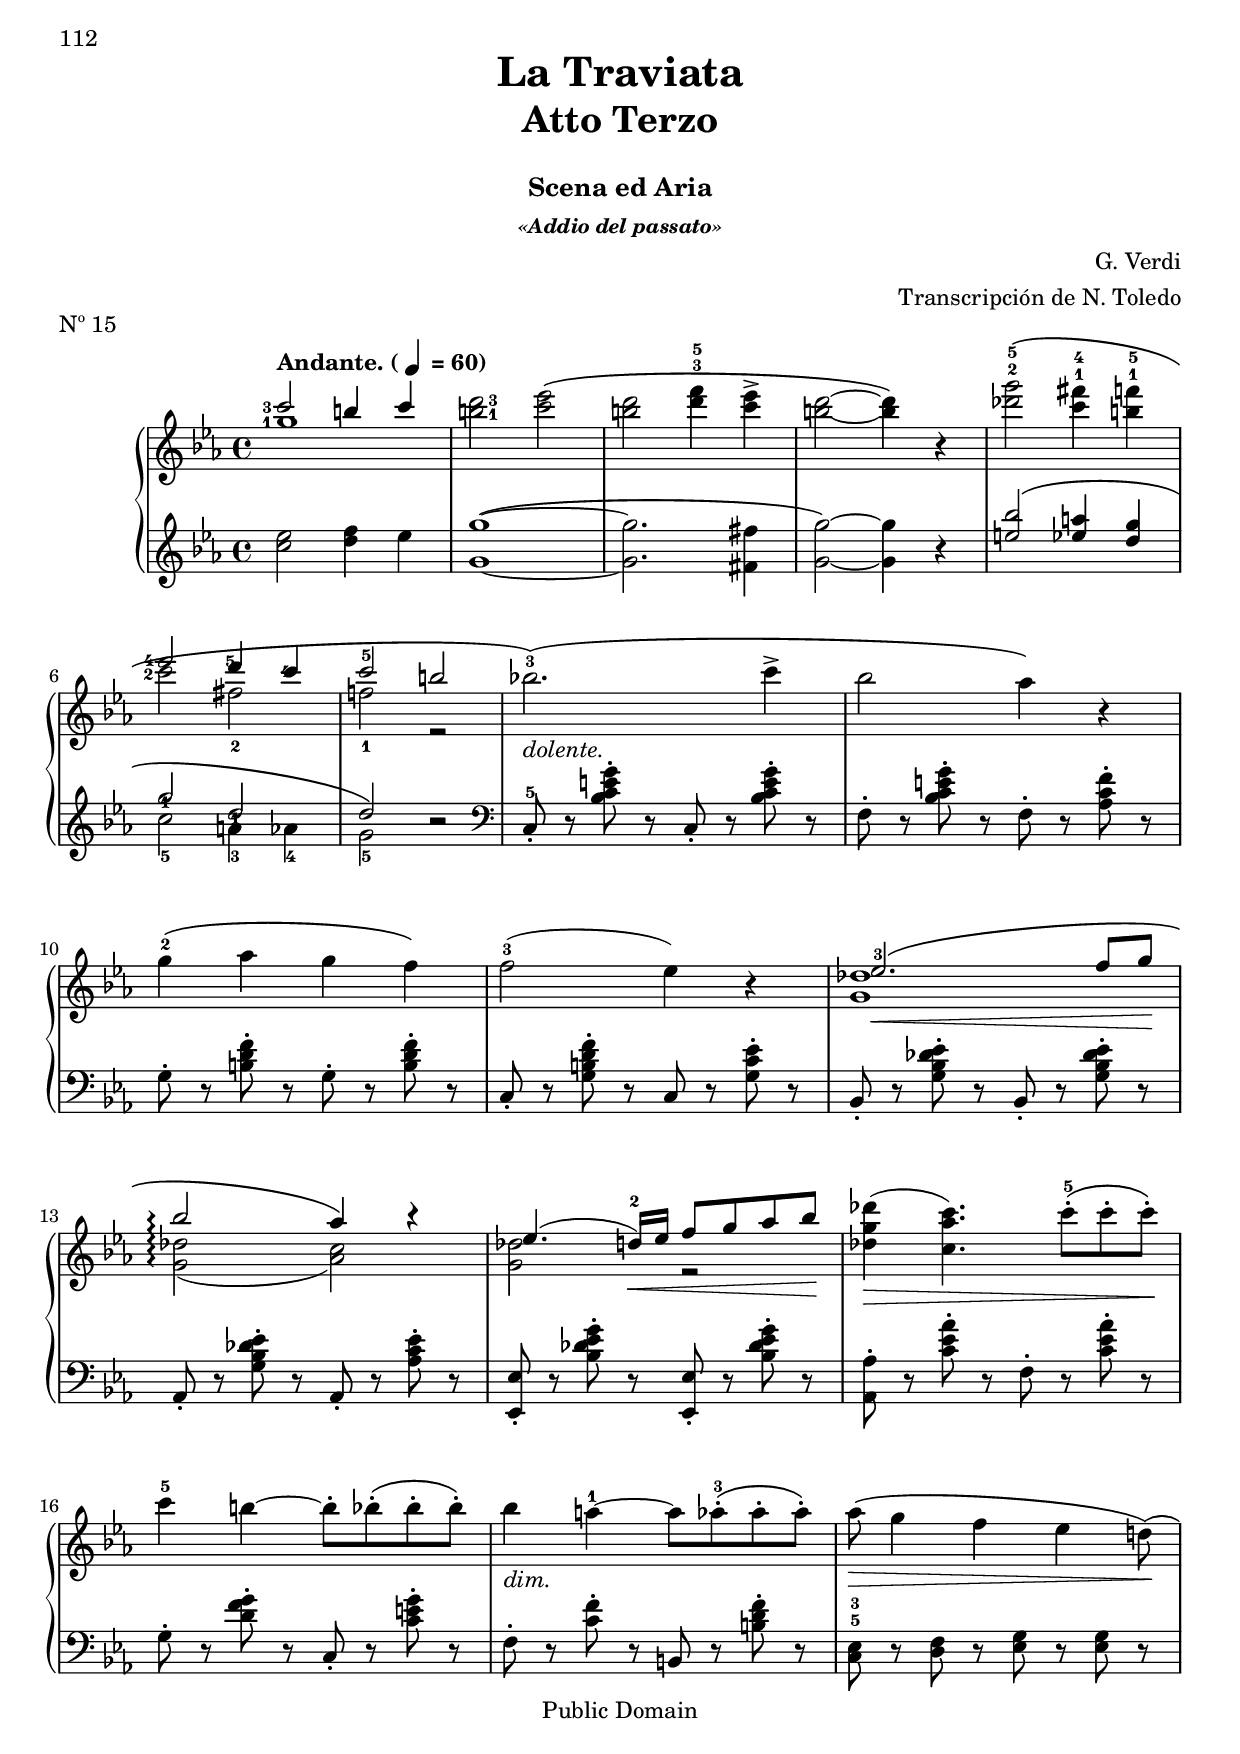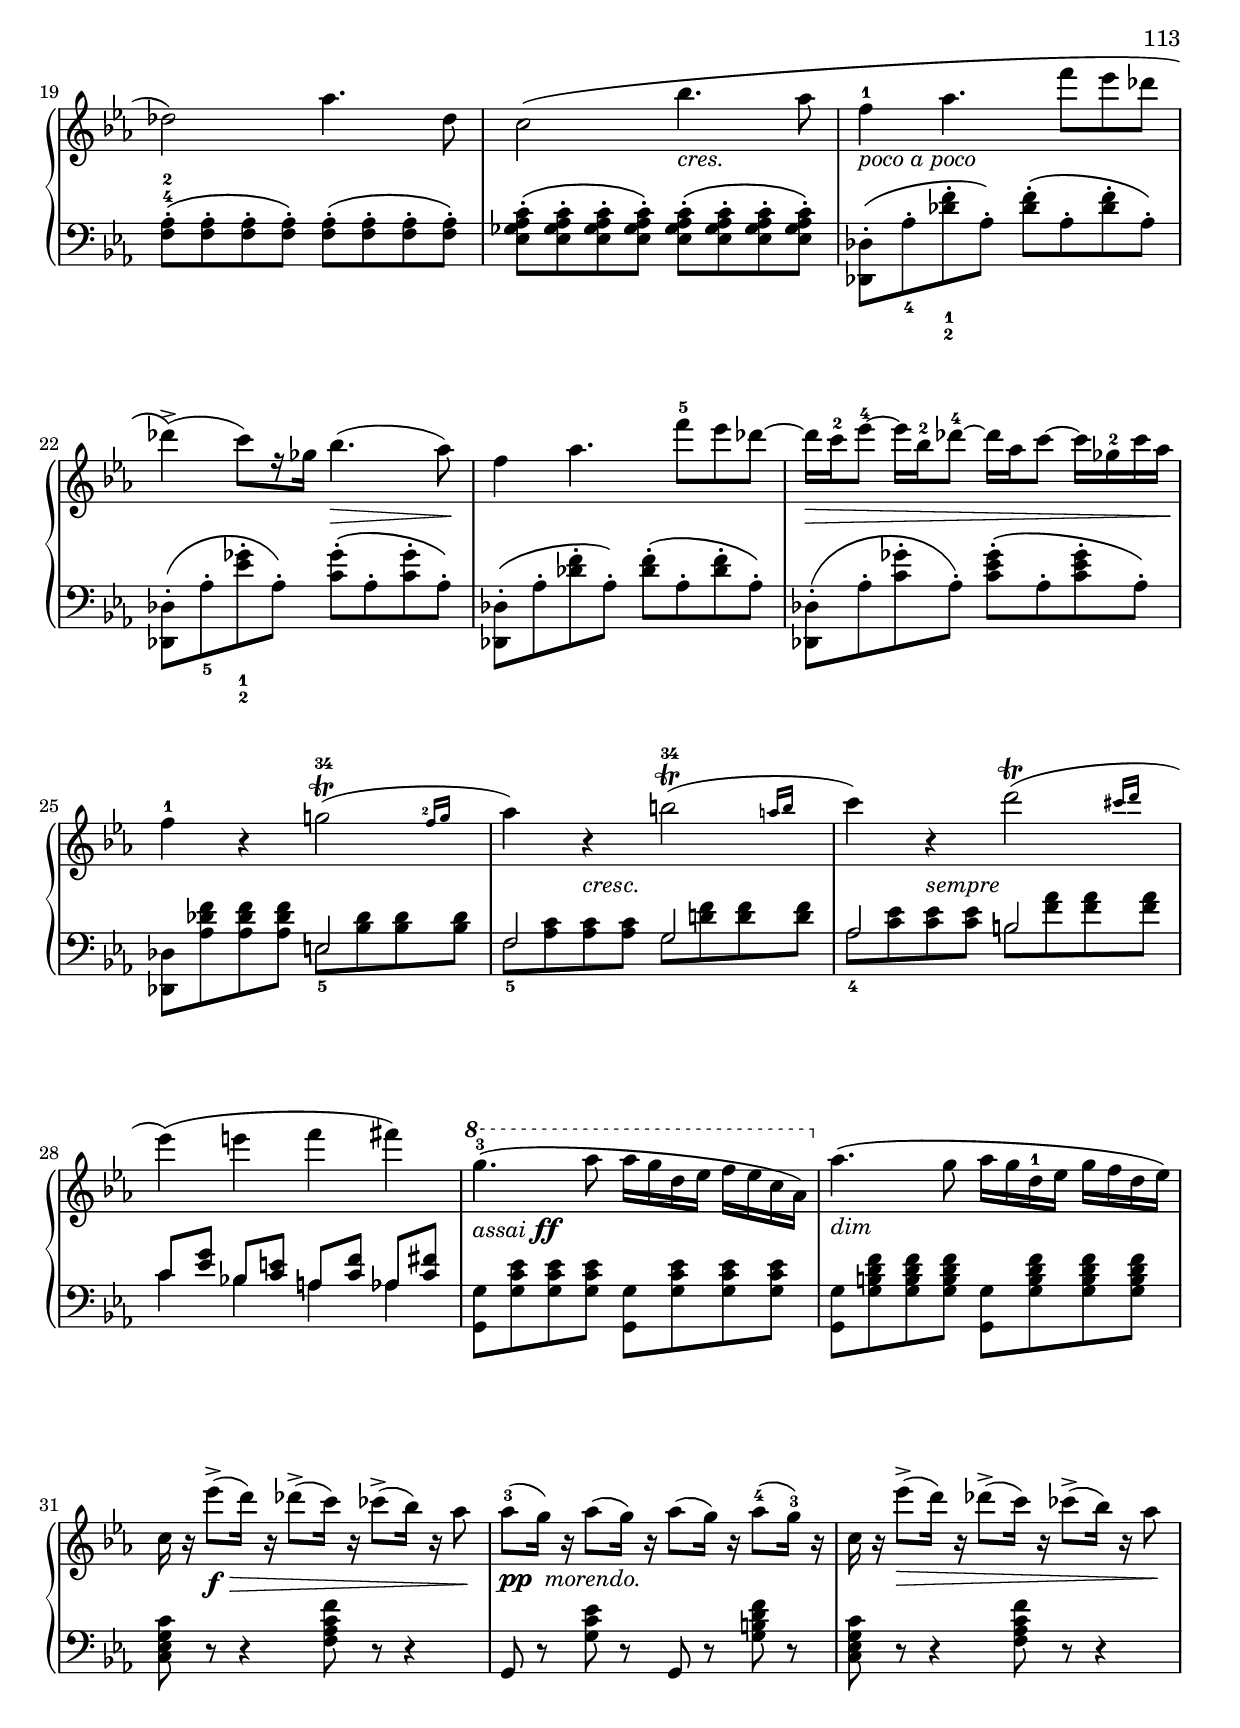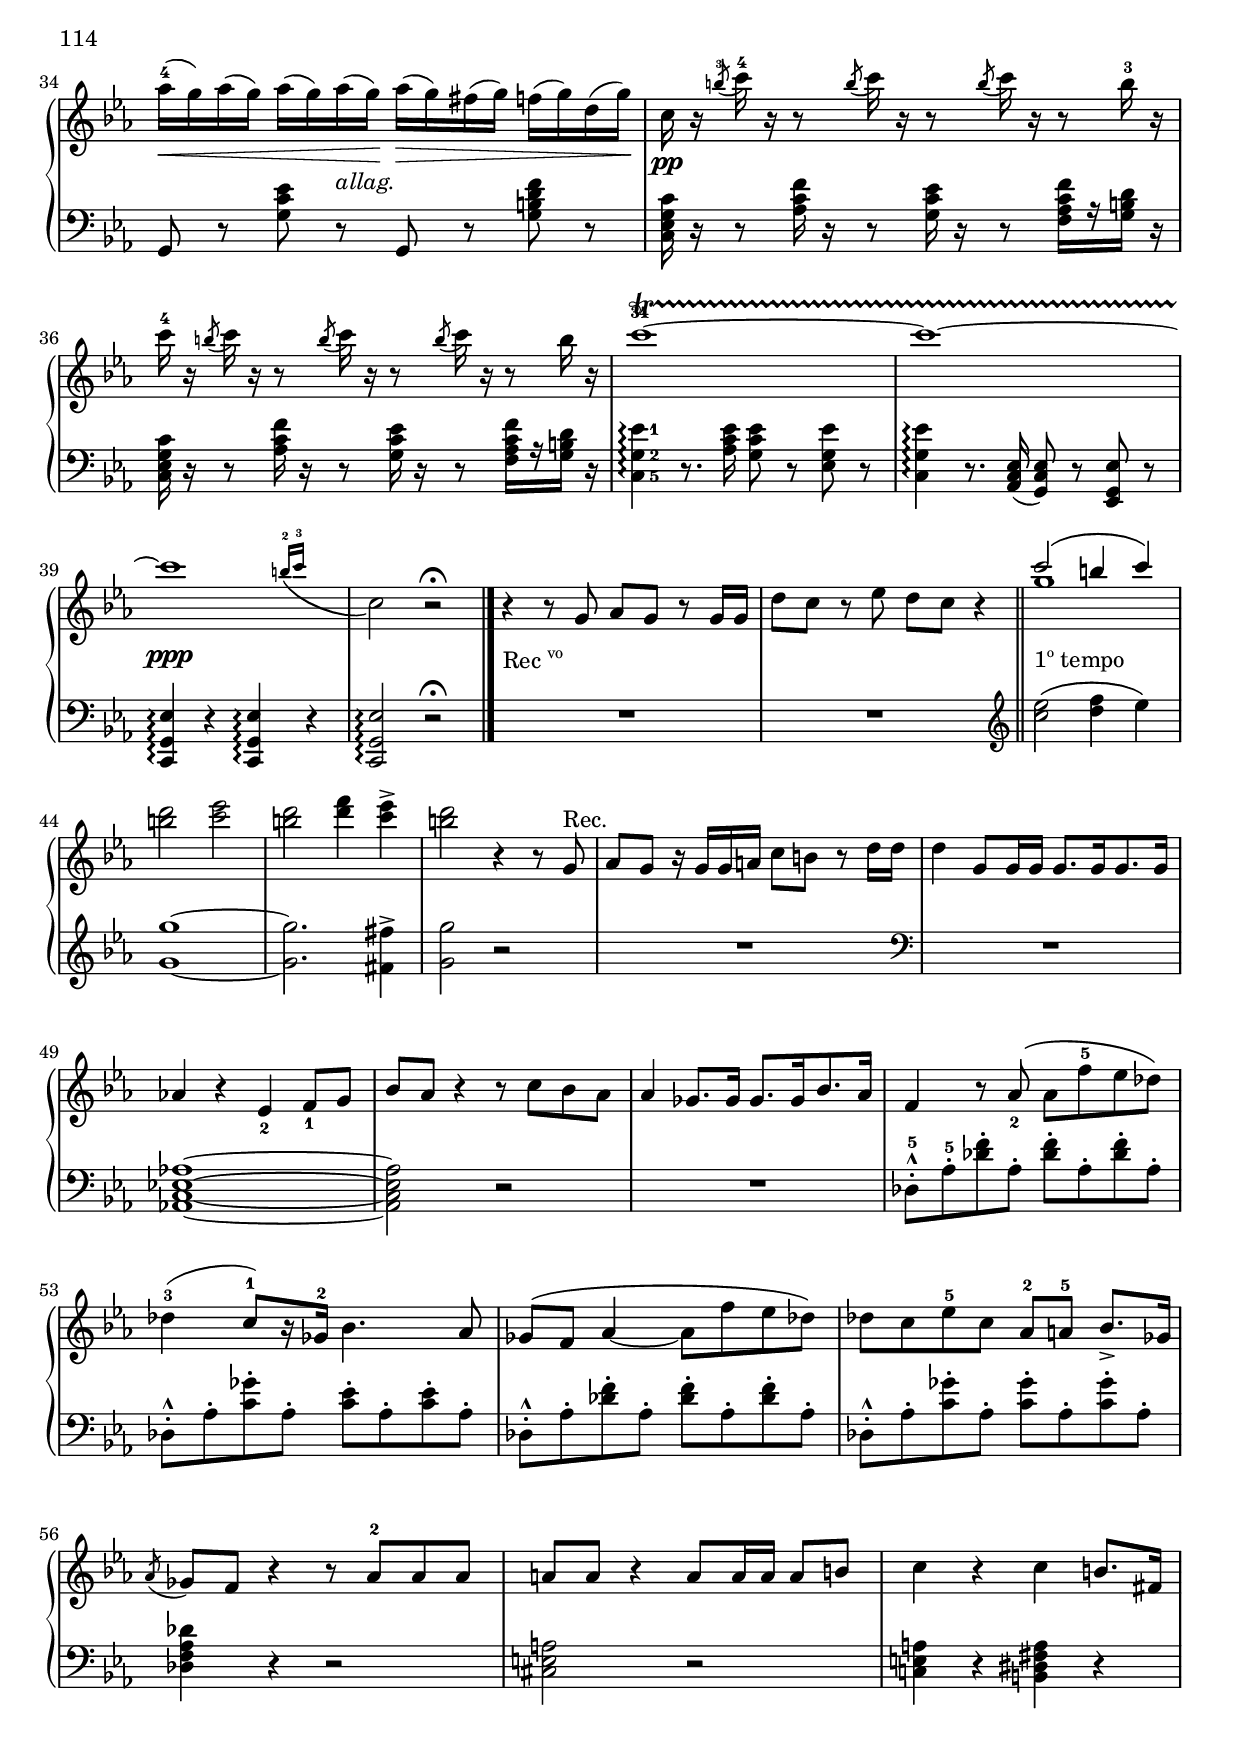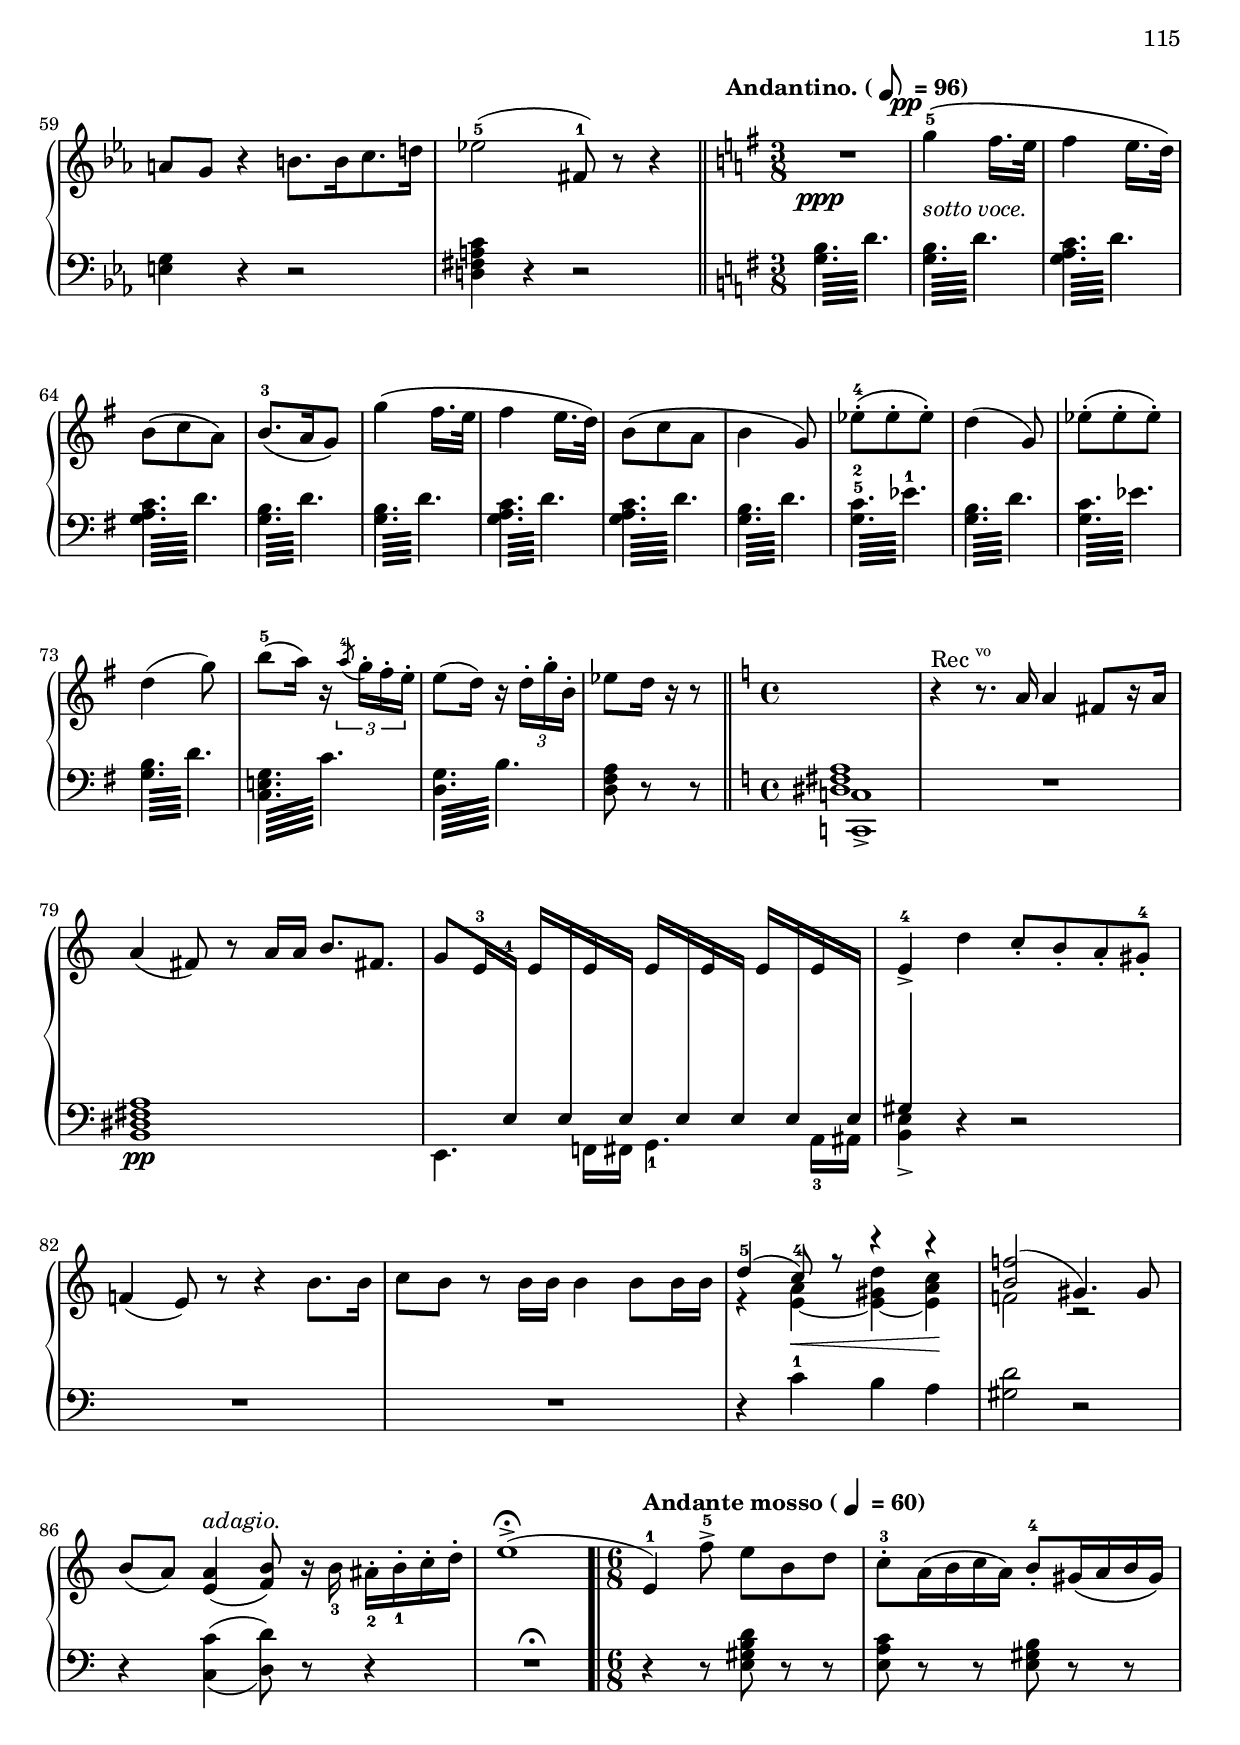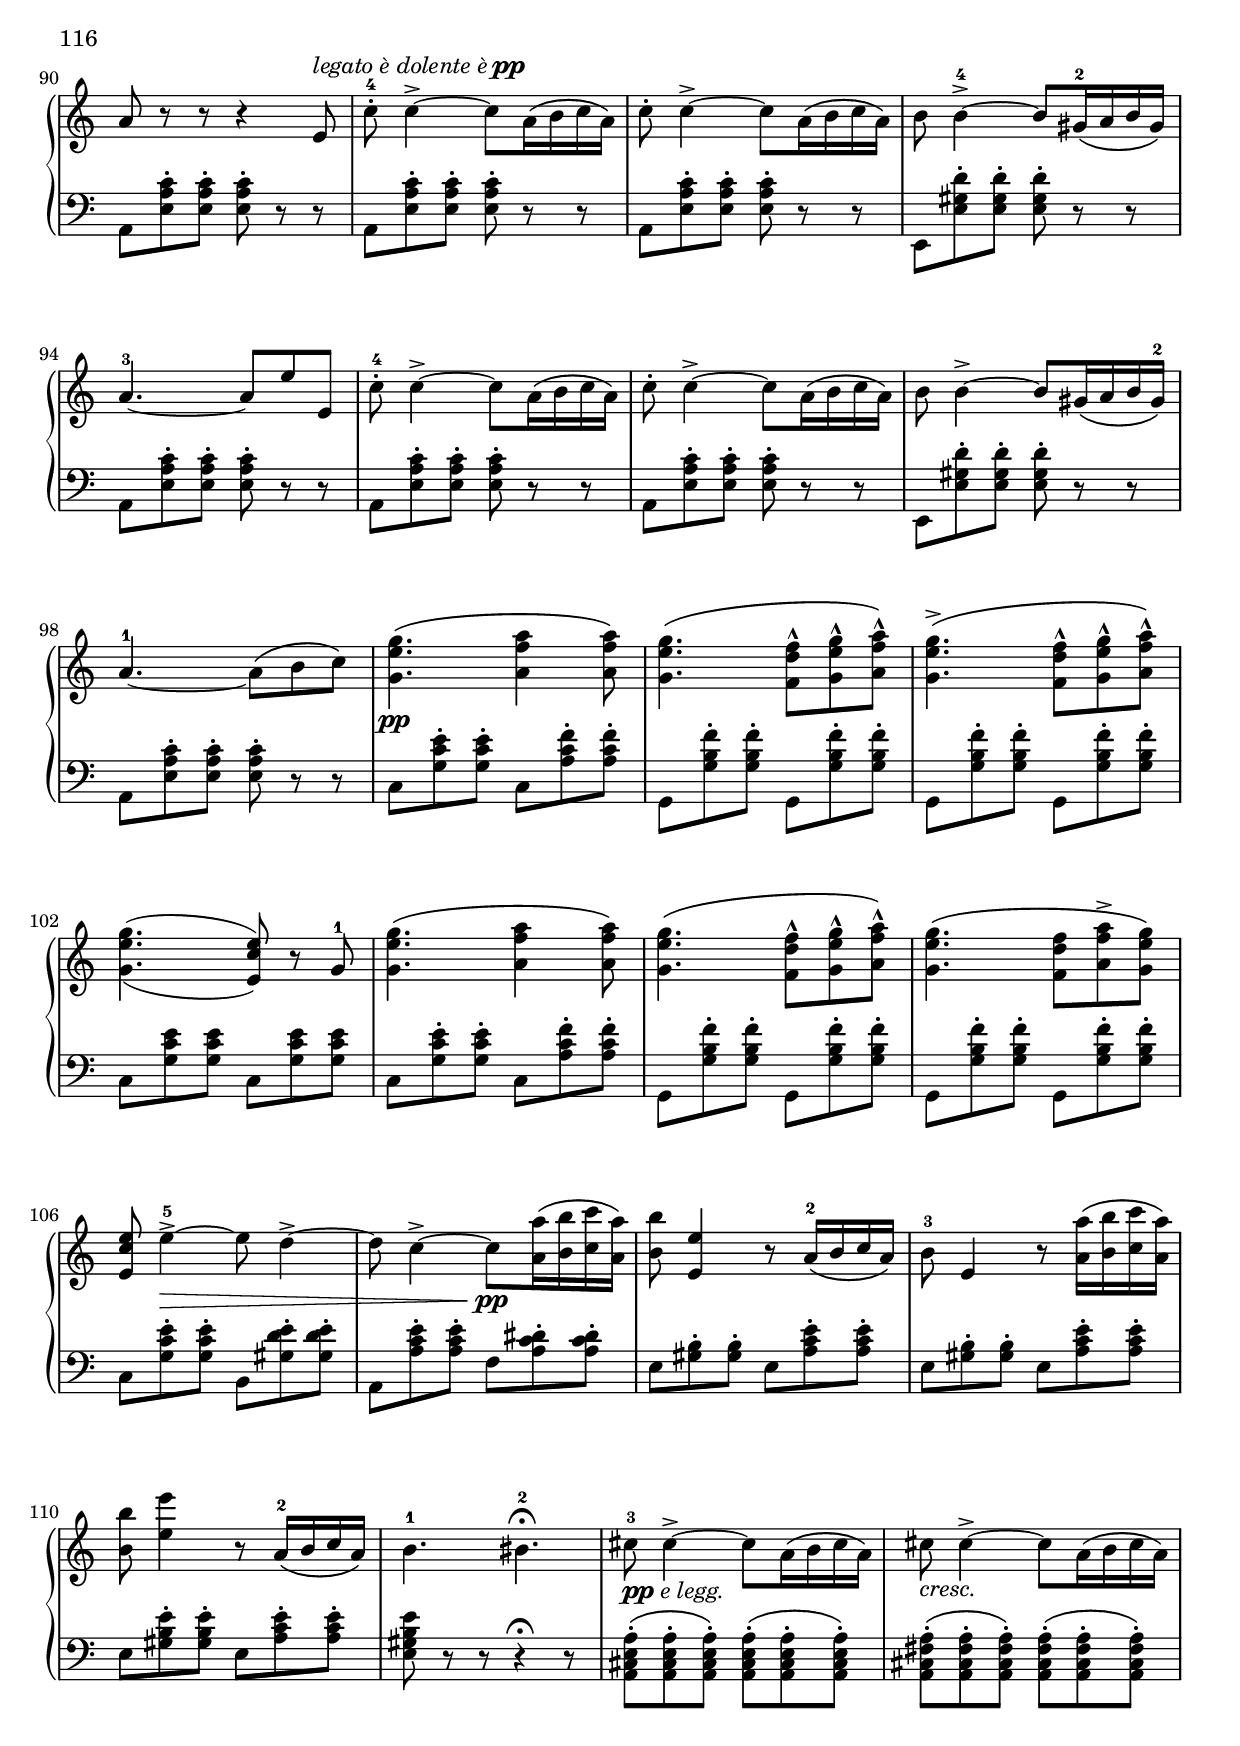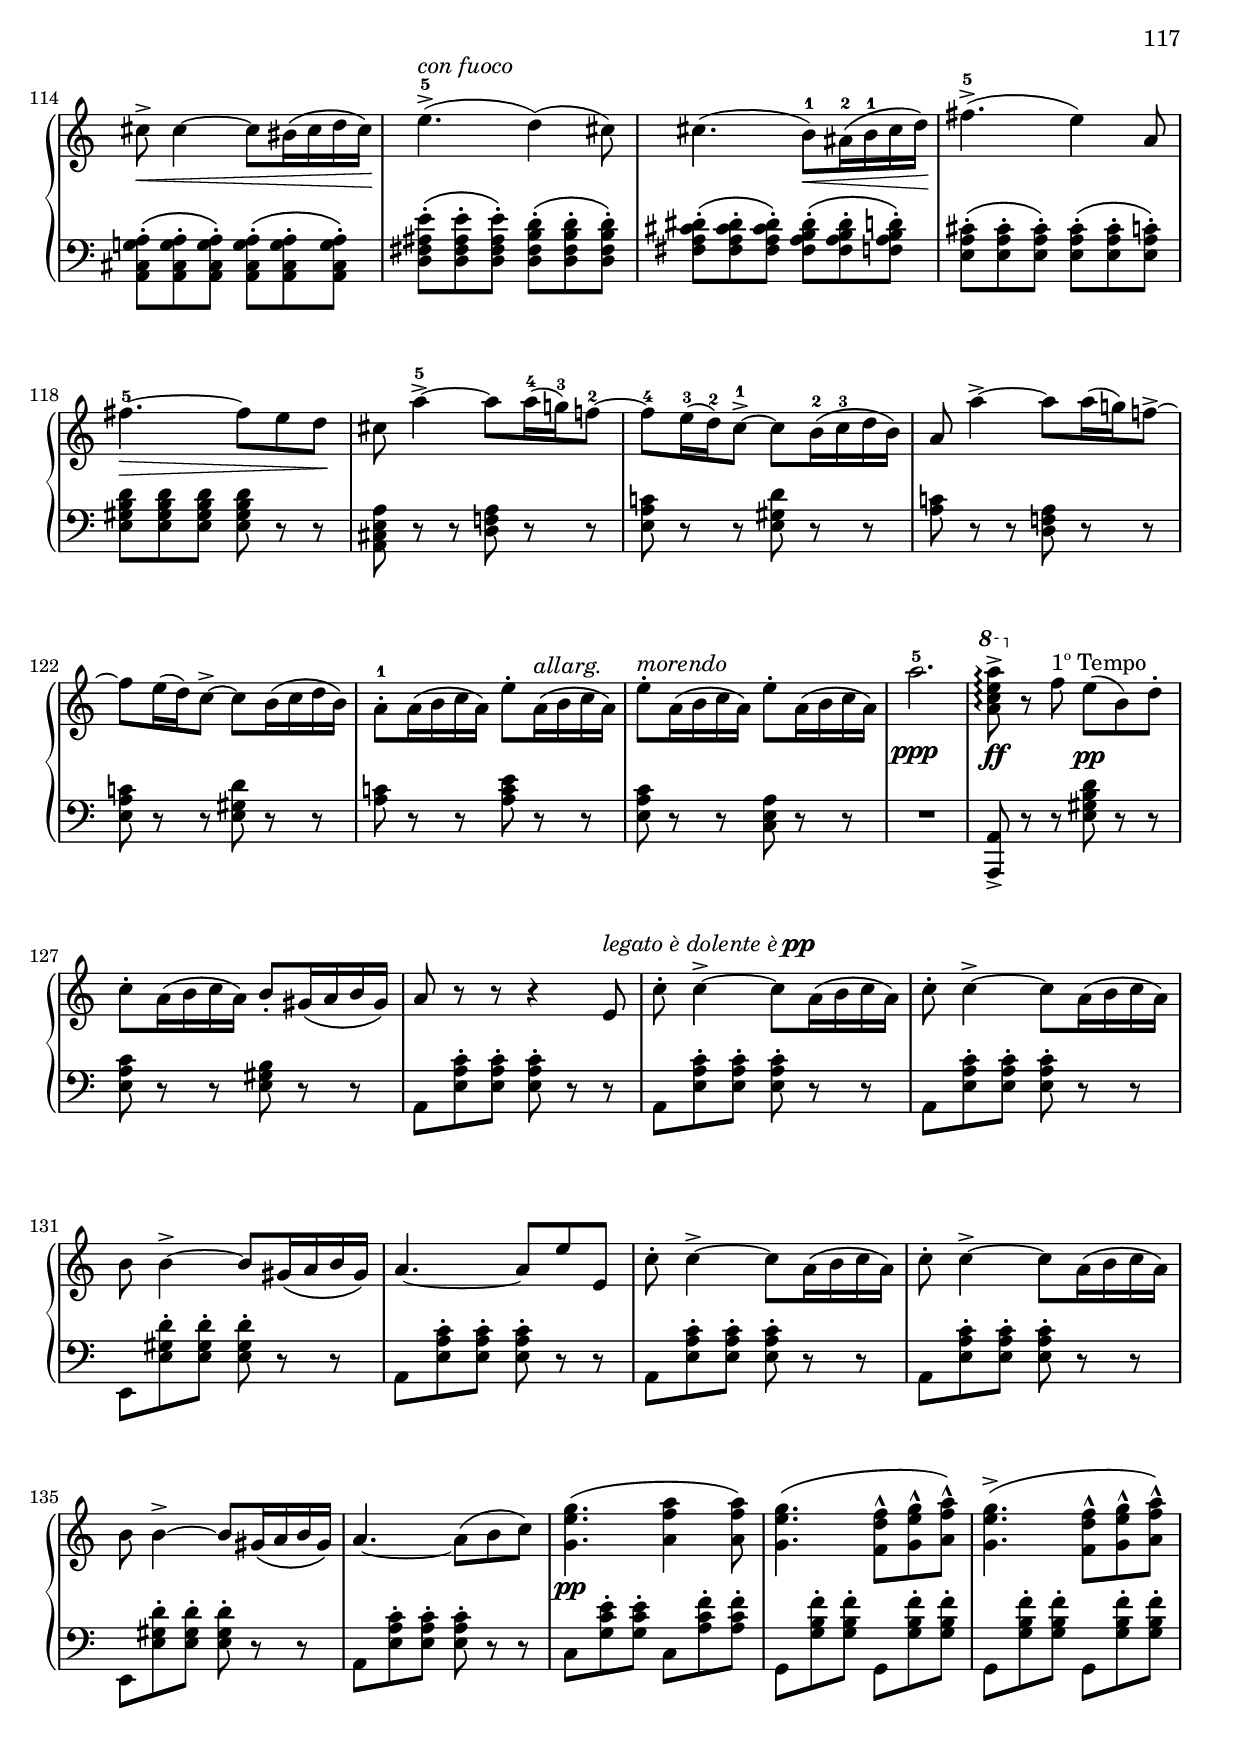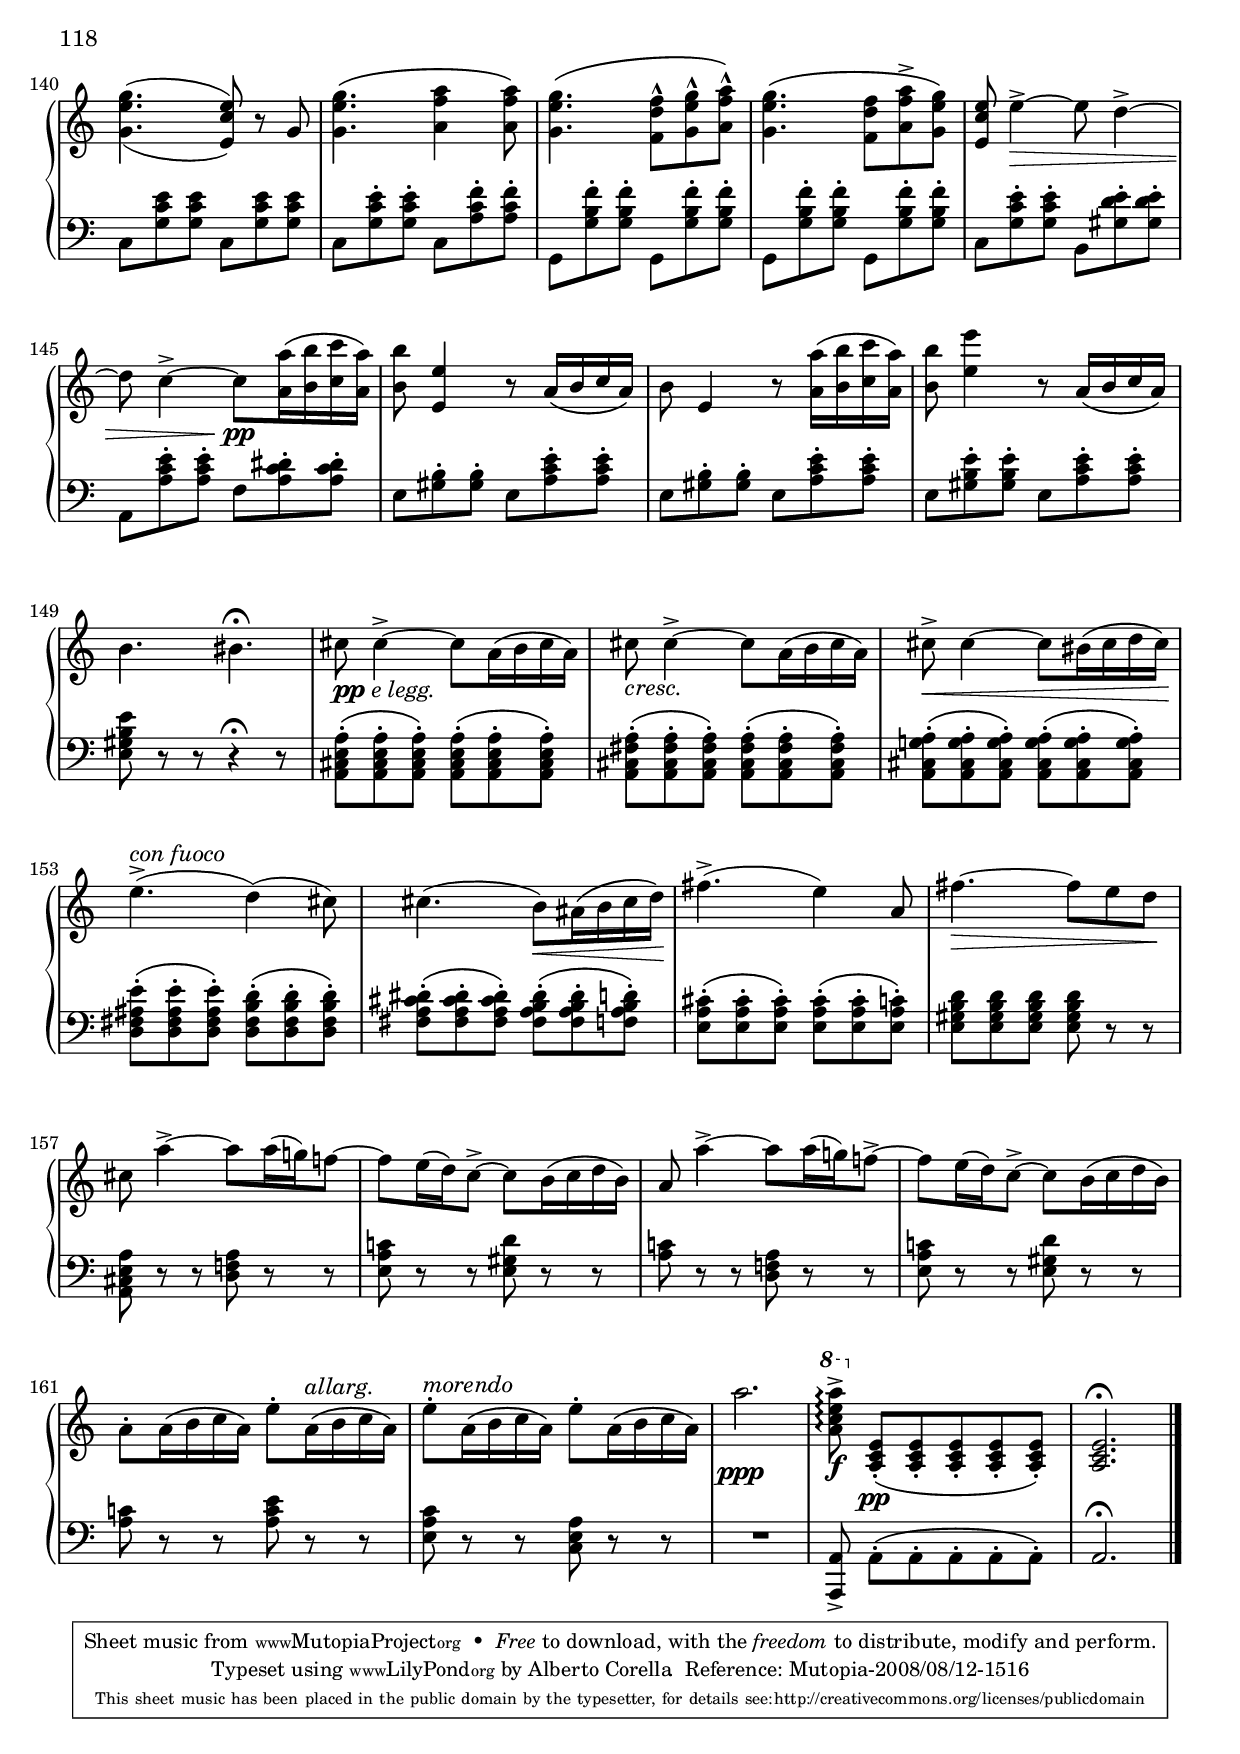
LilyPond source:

\version "2.16.0"
\header {
    title = \markup \center-column { \larger "La Traviata" "Atto Terzo" " " }
    subtitle = "Scena ed Aria"
    subsubtitle = \markup {\italic "«Addio del passato»"}
    composer = "G. Verdi"
    arranger = "Transcripción de N. Toledo"
    piece = "Nº 15"

    %copyright = "Calcografía de la 'Nueva Biblioteca Musical Económica', 1857-1869"
    % Mutopia headers
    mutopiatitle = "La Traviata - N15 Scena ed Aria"
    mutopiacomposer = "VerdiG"
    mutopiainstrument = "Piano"
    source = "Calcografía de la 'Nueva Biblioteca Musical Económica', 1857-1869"
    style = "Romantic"
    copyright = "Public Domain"
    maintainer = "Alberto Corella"
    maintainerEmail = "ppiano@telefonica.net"
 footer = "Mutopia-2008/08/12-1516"
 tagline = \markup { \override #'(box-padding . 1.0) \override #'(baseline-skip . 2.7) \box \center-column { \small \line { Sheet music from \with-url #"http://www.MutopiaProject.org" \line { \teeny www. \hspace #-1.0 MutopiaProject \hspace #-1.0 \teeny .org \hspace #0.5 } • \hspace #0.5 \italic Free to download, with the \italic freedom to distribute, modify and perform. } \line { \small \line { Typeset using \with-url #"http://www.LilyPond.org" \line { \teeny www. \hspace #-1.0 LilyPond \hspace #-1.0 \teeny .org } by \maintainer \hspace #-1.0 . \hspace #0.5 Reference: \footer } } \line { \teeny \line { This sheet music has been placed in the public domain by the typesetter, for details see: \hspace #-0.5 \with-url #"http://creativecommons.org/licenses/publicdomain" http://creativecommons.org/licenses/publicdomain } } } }
}

stemExtend = \once \override Stem #'length = #22
noFlag = \once \override Flag #'style = #'no-flag


upper = \relative c'' {
    \clef treble
    \key ees \major
    \time 4/4
    << {\set fingeringOrientations = #'(left) <c'-3>2^\markup{\line {\bold "Andante. ("\note #"4" #1 \bold " = 60)"}} b4 c} \\ {\set fingeringOrientations = #'(left) <g-1>1} >> |
    \set fingeringOrientations = #'(right) <b-1 d-3>2 \set fingeringOrientations = #'(up) <c ees>\( |
    <b d> <d-3 f-5>4 <c ees>-> |
    <b d>2 ~ <b d>4\) r |
    \override Fingering #'avoid-slur = #'inside <des-2 g-5>2\( <c-1 fis-4>4 <b-1 f'-5> | % 1.1 - 5
    << {\set fingeringOrientations = #'(left) <ees-4>2  \once\override Fingering #'extra-offset = #'(-0.5 . -1) d4-5 \once\override Fingering #'extra-offset = #'(-0.5 . -1.5) c-4} \\ {\set fingeringOrientations = #'(left) <c-2>2 fis,-2} >> |
    << {c'2-5 b} \\ {f!-1 r} >> |
    bes!2.-3\)\(_\markup{\italic "dolente."} \once\override Script #'avoid-slur = #'inside c4-> |
    bes2 aes4\) r |
    g-2\( aes g f\) | % 1.2 - 10 
    f2-3( ees4) r |
    << {ees2.-3\(\< f8 g\!} \\ {<des g,>1} >> |
    << {\set PianoStaff.connectArpeggios = ##t bes'2\arpeggio aes4\) r} \\ {<des, g,>2\arpeggio( <c aes>)} >> |
    << {ees4.( d16-2)\< ees f8 g aes bes\!} \\ {<des, g,>2 r} >> |
    <des g des'>4\>( <c aes' c>4.) \revert Fingering #'avoid-slur c'8-.-5\( c-. c-.\)\! | % 1.3 - 15
    c4-5 b ~b8-. bes-.\( bes-. bes-.\) |
    bes4_\markup{\italic "dim."} a-1 ~ a8 aes-.-3\( aes-. aes-.\) |
    aes8\(\> g4 f ees d!8\)\!( |
    des2) aes'4. des,8 |
    c2\( bes'4._\markup{\italic "cres."} aes8 | % 1.4 - 20
    f4-1_\markup{\italic "poco a poco"} aes4. f'8 ees des |
    des4->\)( c8[) r16 ges] bes4.(\> aes8)\! |
    f4 aes4. f'8-5 ees des ~ |
    des16\> c-2 ees8-4 ~ees16 bes-2 des8-4 ~ des16 aes c8 ~ c16 ges-2 c aes\! | % 1.5 - 24
    f4-1 r \once \override Script #'script-priority = #-100 \afterGrace g!2\trill^\markup{\finger "34"}( {\once\override Fingering #'extra-offset = #'(-0.5 . -3) f16[-2 g]} |
    aes4) \once\override TextScript #'padding = #1.5 r_\markup{\italic "cresc."} \once \override Script #'script-priority = #-100 \afterGrace b2\trill^\markup{\finger "34"}( {a16[ b]} |
    c4) \once\override TextScript #'padding = #1.5 r_\markup{\italic "sempre"} \afterGrace d2\trill( {cis16[ d]} |
    ees4)\( e f fis\) | % 2.1 - 28
    \once\override Staff.OttavaBracket #'padding = #2 \ottava #1 g4.-3\(_\markup{\italic "assai" \dynamic ff} aes8\noBeam aes16 g d ees f ees c aes\) \ottava #0 |
    \override Fingering #'avoid-slur = #'inside aes4.\(_\markup{\italic "dim"} g8\noBeam aes16 g d-1 ees g f d ees\) |
    c16 r ees'8(\f\>->[ d16)] r des8->([ c16)] r ces8->([ bes16)] r aes8\! | % 2.2 - 31
    aes8-3([_\markup{\dynamic "pp" \italic " morendo."} g16]) r aes8[( g16]) r aes8[( g16]) r aes8[(-4 g16])-3 r |
    c,16 r ees'8(\>->[ d16)] r des8->([ c16)] r ces8->([ bes16)] r aes8\! |
    aes16-4(\< g) aes( g) aes( g) aes( g)\! aes(\> g) fis( g) f( g) d( g)\! | % 2.3 - 34
    c,16\pp r \acciaccatura b'8-3 c16-4 r r8 \acciaccatura b8 c16 r r8 \acciaccatura b8 c16 r r8 b16-3 r |
    c16-4 r \acciaccatura b8 c16 r r8 \acciaccatura b8 c16 r r8 \acciaccatura b8 c16 r r8 b16 r |
    \once\override TextScript #'extra-offset = #'(0 . -3) \once\override TrillSpanner #'padding = #1 c1\startTrillSpan ^\markup{\finger "34"} ~ | % 2.4 - 37
    c1 ~ |
    \phrasingSlurDown \once\override DynamicLineSpanner #'padding = #2 \afterGrace c1\stopTrillSpan\ppp {b16[-2\( c]-3} |
    c,2\) \phrasingSlurNeutral r\fermata |
    \bar "|."
    \once\override TextScript #'padding = #2 r4_\markup {"Rec" \super "vo"} r8 g aes g r g16 g |
    d'8 c r ees\noBeam d c r4 | % 2.5 - 42
    \bar "||"
    << {c'2\( b4 c\)} \\ {\once\override TextScript #'padding = #2 g1_\markup{"1º tempo"}} >> |
    <b d>2 <c ees> |
    <b d> <d f>4 <c ees>-> |
    <b d>2 r4 r8 g,^\markup{Rec.} |
    aes8 g r16 g g a c8 b r d16 d | % 2.6 - 47
    d4 g,8 g16 g g8.[ g16 g8. g16] |
    aes!4 r ees_2 f8_1 g |
    bes aes r4 r8 c bes aes |
    aes4 ges8. ges16 ges8.[ ges16 bes8. aes16] | % 3.1 - 51
    f4 r8 aes_2\( aes f'-5 ees des\) |
    des4-3( c8-1)[ r16 ges-2] bes4. aes8 |
    ges\( f aes4 ~aes8 f' ees des\) |
    des c ees-5 c aes-2 a-5 bes8.-> ges16 | % 3.2 - 55
    \acciaccatura aes8 ges8 f r4 r8 aes-2 aes aes |
    a a r4 a8 a16 a a8 b |
    c4 r c b8. fis16 |
    a8 g r4 b8.[ b16 c8. d!16] | % 3.3 - 59
    ees!2-5( fis,8-1) r r4 |
    \bar "||"
    \time 3/8
    \key g \major
    \once\override MultiMeasureRestText #'padding = #3.5
    R4.^\markup{\line {\bold "Andantino. ("\note #"8" #1 \bold " = 96)"}} |
    \noBreak
    \once\override TextScript #'extra-offset = #'(-3 . -4)
    g'4^\markup{\dynamic "pp"}-5\( fis16. e32 |
    fis4 e16. d32\) |
    b8\( c a\) |
    b8.-3\( a16 g8\) | % 3.4 - 65
    g'4\( fis16. e32 |
    fis4 e16. d32\) |
    b8\( c a |
    b4 g8\) |
    \override Fingering #'avoid-slur = #'outside
    ees'8-.-4\( ees-. ees-.\) |
    d4( g,8) |
    ees'-.\( ees-. ees-.\) | % 3.5 - 72
    d4( g8) |
    b8-5( a16) r \times 2/3 {\acciaccatura a8-4 g16-. fis-. e-.} |
    e8( d16) r \times 2/3 {d16-. g-. b,-.} |
    ees8 d16 r r8 |
    \bar "||"
    \key c \major
    \time 4/4
    s1 |
    r4^\markup{Rec\super"vo"} r8. a16 a4 fis8[ r16 a] | % 3.6 - 78
    a4( fis8) r a16 a b8.[ fis!] |
    \stemUp g8 e16-3 \change Staff = lower e,-1 \change Staff = upper e' \change Staff = lower e, \change Staff = upper e'\change Staff = lower e, \change Staff = upper e' \change Staff = lower e, \change Staff = upper e' \change Staff = lower e, \change Staff = upper e' \change Staff = lower e, \change Staff = upper e' \change Staff = lower e, \change Staff = upper |
    e'4->-4 \stemNeutral d' c8-. b-. a-. gis-.-4 |
    f!4( e8) r r4 b'8. b16 |
    c8 b r b16 b b4 b8 b16 b |
    << {d4-5( c8-4) r r4 r} \\ {r <a e>4\< ~ <e gis d'> ~ <e a c>\!} >> | % 4.1 - 84
    << {<b' f'!>2( gis4.) gis8} \\ {f!2 r} >> |
    b8( a) <a e>4(^\markup{\italic "adagio."} <b f>8) r16 b_3 ais-._2[ b-._1 c-. d-.] |
    e1->\fermata( |
    \bar ".|"
    \time 6/8
    \once\override TextScript #'padding = #'1.5
    e,4-1)^\markup{\line {\bold "Andante mosso ("\note #"4" #1 \bold " = 60)"}} f'8->-5 e b d |
    \noBreak
    c8-.-3 a16\( b c a\) b8-.-4 gis16\( a b gis\) | % 4.2 - 89
    a8 r r r4 \once\override TextScript #'padding = #'1.5 e8^\markup{\italic "legato è dolente è" \dynamic "pp"} |
    \noBreak
    c'8-.-4 c4-> ~ c8 a16\( b c a\) |
    c8-. c4-> ~ c8 a16\( b c a\) |
    b8 b4->-4 ~ b8 gis16-2\( a b gis\) |
    a4.-3 ~ a8 e' e, | % 4.3 - 94
    c'8-.-4 c4-> ~ c8 a16\( b c a\) |
    c8-. c4-> ~ c8 a16\( b c a\) |
    b8 b4-> ~ b8 gis16\( a b gis-2\) |
    a4.-1 ~ a8\( b c\) |
    <g' e g,>4.\(\pp <a f a,>4 <a f a,>8\) | % 4.4 - 99
    <g e g,>4.\( <f d f,>8-^ <g e g,>-^ <a f a,>-^\) |
    <g e g,>4.->\( <f d f,>8-^ <g e g,>-^ <a f a,>-^\) |
    \set doubleSlurs = ##t
    <g e g,>4.( <e c e,>8) r g,-1 |
    \unset doubleSlurs
    <g' e g,>4.\( <a f a,>4 <a f a,>8\) |
    <g e g,>4.\( <f d f,>8-^ <g e g,>-^ <a f a,>-^\) |
    <g e g,>4.\( <f d f,>8 <a f a,>-> <g e g,>\) | % 4.5 - 105
    <e c e,>8 e4->-5\> ~ e8 d4-> ~ |
    d8 c4-> ~ c8\!\pp <a a'>16\( <b b'> <c c'> <a a'>\) |
    <b b'>8 <e e,>4 r8 a,16-2\( b c a\) |
    b8-3 e,4 r8 <a a'>16\( <b b'> <c c'> <a a'>\) |
    <b b'>8 <e e'>4 r8 a,16-2\( b c a\) |
    b4.-1 \once \override Script #'script-priority = #-100 bis-2\fermata | % 4.6 - 111
    cis8-3_\markup{\dynamic "pp" \italic "e legg."} cis4-> ~ cis8 a16\( b cis a\) |
    cis8_\markup{\italic "cresc."} cis4-> ~ cis8 a16\( b cis a\) |
    cis8->\< cis4 ~ cis8 bis16\( cis d cis\)\! |
    e4.->-5^\markup{\italic "con fuoco"}( d4)( cis8) |
    cis4.( b8)-1\< ais16-2\( b-1 cis d\)\! | % 5.1 - 116
    fis4.->-5( e4) a,8 |
    fis'4.-5\> ~ fis8 e d\! |
    cis8 a'4->-5 ~ a8 a16-4( g!-3) f!8-2 ~ |
    f8-4 e16-3( d-2) c8->-1 ~ c8 b16-2\( c-3 d b\) |
    a8 a'4-> ~ a8 a16( g!) f!8-> ~ | % 5.2 - 121
    f8 e16( d) c8-> ~ c b16\( c d b\) |
    \stemDown a8-.-1 a16\( b c a\) \stemNeutral e'8-. a,16\(^\markup{\italic "allarg."} b c a\) |
    e'8-.^\markup{\italic "morendo"} a,16\( b c a\) e'8-. a,16\( b c a\) |
    \once\override DynamicLineSpanner #'padding = #2 a'2.-5\ppp | % 5.3 - 125
    \once\override Staff.OttavaBracket #'padding = #2 \ottava #1 <a c e a>8->\arpeggio\ff \ottava #0 r f^\markup{"1º Tempo"} \once\override DynamicLineSpanner #'padding = #1.5 e(\pp b) d-. |
    c8-. a16\( b c a\) b8-. gis16\( a b gis\) | 
    a8 r r r4 \once\override TextScript #'padding = #'1.5 e8^\markup{\italic "legato è dolente è" \dynamic "pp"} |
    \noBreak
    c'8-. c4-> ~ c8 a16\( b c a\) | % 5.4 - 129
    c8-. c4-> ~ c8 a16\( b c a\) |
    b8 b4-> ~ b8 gis16\( a b gis\) |
    a4. ~ a8 e' e, |
    c'8-. c4-> ~ c8 a16\( b c a\) | % 5.5 - 133
    c8-. c4-> ~ c8 a16\( b c a\) |
    b8 b4-> ~ b8 gis16\( a b gis\) |
    a4. ~ a8\( b c\) |
    <g' e g,>4.\(\pp <a f a,>4 <a f a,>8\) | 
    <g e g,>4.\( <f d f,>8-^ <g e g,>-^ <a f a,>-^\) | % 5.6 - 138
    <g e g,>4.->\( <f d f,>8-^ <g e g,>-^ <a f a,>-^\) |
    \set doubleSlurs = ##t
    <g e g,>4.( <e c e,>8) r g, |
    \unset doubleSlurs
    <g' e g,>4.\( <a f a,>4 <a f a,>8\) |
    <g e g,>4.\( <f d f,>8-^ <g e g,>-^ <a f a,>-^\) |
    <g e g,>4.\( <f d f,>8 <a f a,>-> <g e g,>\) | % 6.1 - 143
    <e c e,>8 e4->\> ~ e8 d4-> ~ |
    d8 c4-> ~ c8\!\pp <a a'>16\( <b b'> <c c'> <a a'>\) |
    <b b'>8 <e e,>4 r8 a,16\( b c a\) |
    b8 e,4 r8 <a a'>16\( <b b'> <c c'> <a a'>\) |
    <b b'>8 <e e'>4 r8 a,16\( b c a\) | % 6.2 - 148
    b4. \once \override Script #'script-priority = #-100 bis\fermata | 
    cis8_\markup{\dynamic "pp" \italic "e legg."} cis4-> ~ cis8 a16\( b cis a\) |
    cis8_\markup{\italic "cresc."} cis4-> ~ cis8 a16\( b cis a\) |
    cis8->\< cis4 ~ cis8 bis16\( cis d cis\)\! | % 6.3 - 152
    e4.->^\markup{\italic "con fuoco"}( d4)( cis8) |
    cis4.( b8)\< ais16\( b cis d\)\! | 
    fis4.->( e4) a,8 |
    fis'4.\> ~ fis8 e d\! | % 6.4 - 156
    cis8 a'4-> ~ a8 a16( g!) f!8 ~ |
    f8 e16( d) c8-> ~ c8 b16\( c d b\) |
    a8 a'4-> ~ a8 a16( g!) f!8-> ~ |
    f8 e16( d) c8-> ~ c b16\( c d b\) |
    \stemDown a8-. a16\( b c a\) \stemNeutral e'8-. a,16\(^\markup{\italic "allarg."} b c a\) | % 6.5 - 161
    e'8-.^\markup{\italic "morendo"} a,16\( b c a\) e'8-. a,16\( b c a\) |
    \once\override DynamicLineSpanner #'padding = #2 a'2.\ppp | %
    \once\override Staff.OttavaBracket #'padding = #2 \ottava #1 <a c e a>8->\arpeggio\f\noBeam \ottava #0 <e, c a>-.\pp\([ <e c a>-. <e c a>-. <e c a>-. <e c a>-.\)] |
    <e c a>2.\fermata | % fin
    \bar "|."
}
lower = \relative c {
    \clef bass
    \key ees \major
    \time 4/4
    \clef treble
    <c'' ees>2 <d f>4 ees |
    <g g,>1\( ~ |
    <g g,>2. <fis fis,>4 |
    <g g,>2\) ~ <g g,>4 r |
    << {<e bes'>2\( <ees a>4 <d g>} \\ {s1} >> | % 1.1 - 5
    << {\once\override Fingering #'extra-offset = #'(0 . -2) g2-1 \once\override Fingering #'extra-offset = #'(0 . -2.5) d-1} \\ {c2-5 a4-3 aes-4} >> |
    << {d2\)} \\ {g,2-5} >> r2 |
    \clef bass
    c,,8-.-5 r <bes' c e g>-. r c,-. r <bes' c e g>-. r |
    f-. r <bes c e g>-. r f-. r <aes c f>-. r |
    g-. r <b d f>-. r g-. r <b d f>-. r | % 1.2 - 10
    c,8-. r <g' b d f>-. r c, r <g' c ees>-. r |
    bes,-. r <g' bes des ees>-. r bes,-. r <g' bes des ees>-. r |
    aes,-. r <g' bes des ees>-. r aes,-. r <aes' c ees>-. r |
    <ees ees,>-. r <bes' des ees g>-. r <ees, ees,>-. r <bes' des ees g>-. r |
    <aes aes,>-. r <c ees aes>-. r f,-. r <c' ees aes>-. r | % 1.3 - 15
    g-. r <d' f g>-. r c,-. r <c' e g>-. r |
    f,-. r <c' f>-. r b, r <b' d f>-. r |
    \set fingeringOrientations = #'(up) <c,-5 ees-3> r <d f> r <ees g> r <ees g> r |
    <f-4 aes-2>-.\( <f aes>-. <f aes>-. <f aes>-.\) <f aes>-.\( <f aes>-. <f aes>-. <f aes>-.\) |
    <ees ges aes c>-.\( <ees ges aes c>-. <ees ges aes c>-. <ees ges aes c>-.\) <ees ges aes c>-.\( <ees ges aes c>-. <ees ges aes c>-. <ees ges aes c>-.\) | % 1.4 - 20
    <des des,>8-.\( aes'-._4 \set fingeringOrientations = #'(down) \once\override Fingering #'extra-offset = #'(0 . -2) <des-2 f-1>-. aes-.\) <des f>-.\( aes-. <des f>-. aes-.\) |
    <des, des,>8-.\( aes'-._5 \once\override Fingering #'extra-offset = #'(0 . -2) <ees'-2 ges-1>-. aes,-.\) <c ges'>-.\( aes-. <c ges'>-. aes-.\) |
    <des, des,>8-.\( aes'-. <des f>-. aes-.\) <des f>-.\( aes-. <des f>-. aes-.\) |
    <des, des,>8-.\( aes'-. <c ges'>-. aes-.\) <c ees ges>-.\( aes-. <c ees ges>-. aes-.\) | % 1.5 - 24
    <des, des,>8 <aes' des f> <aes des f> <aes des f> << {\override Staff.NoteCollision #'merge-differently-headed = ##t e2} \\ {e8-5 <bes' des> <bes des> <bes des>} >> |
    << {f2 g} \\ {f8-5 <aes c> <aes c> <aes c> g <d'! f> <d f> <d f>} >> |
    << {aes2 b} \\ {aes8-4 <c ees> <c ees> <c ees> b <f' aes> <f aes> <f aes>} >> |
    << {c8[ <ees g>] bes <c e> a[ <c f>] aes <c fis>} \\ {c4 bes! a aes} >> | % 2.1 - 28
    <g g,>8 <g c ees> <g c ees> <g c ees> <g g,>8 <g c ees> <g c ees> <g c ees> |
    <g g,> <g b d f> <g b d f> <g b d f> <g g,> <g b d f> <g b d f> <g b d f> |
    <c g ees c> r r4 <f c aes f>8 r r4 | % 2.2 - 31
    g,,8 r <g' c ees> r g, r <g' b d f> r |
    <c g ees c> r r4 <f c aes f>8 r r4 |
    g,,8 r <g' c ees> \once\override TextScript #'padding = #1.5 r^\markup {\italic "allag."} g, r <g' b d f> r | % 2.3 - 34
    <c g ees c>16 r r8 <aes c f>16 r r8 <g c ees>16 r r8 <f  aes c f>16[ r <g b d>] r |
    <c g ees c>16 r r8 <aes c f>16 r r8 <g c ees>16 r r8 <f  aes c f>16[ r <g b d>] r |
    \set fingeringOrientations = #'(right) <ees'-1 g,-2 c,-5>4\arpeggio r8. <ees c aes>16 <ees c g>8 r <ees g, ees> r | % 2.4 - 37
    <ees g, c,>4\arpeggio r8. <ees, c aes>16( <ees c g>8) r <ees g, ees> r |
    <ees g, c,>4\arpeggio r <ees g, c,>\arpeggio r |
    <ees g, c,>2\arpeggio r\fermata |
    \bar "|."
    R1 |
    R1 | % 2.5 - 42
    \bar "||"
    \clef treble
    <c'' ees>2\( <d f>4 ees\) |
    <g g,>1 ~ |
    <g g,>2. <fis fis,>4-> |
    <g g,>2 r |
    R1 | % 2.6 - 47
    \clef bass
    R1 |
    <aes,,! ees! c aes!>1 ~ |
    <aes ees c aes>2 r |
    R1 | % 3.1 - 51
    des,8-.-^-5 aes'-.-5 <des f>-. aes-. <des f>-. aes-. <des f>-. aes-. |
    des,-.-^ aes'-. <c ges'>-. aes-. <c ees>-. aes-. <c ees>-. aes-. |
    des,-.-^ aes'-. <des f>-. aes-. <des f>-. aes-. <des f>-. aes-. |
    des,-.-^ aes'-. <c ges'>-. aes-. <c ges'>-. aes-. <c ges'>-. aes-. | % 3.2 - 55
    <des aes f des>4 r r2 |
    <a e cis>2 r |
    <a e c!>4 r <a fis dis b> r |
    <g e>4 r r2 | % 3.3 - 59
    <c a fis d!>4 r r2 |
    \bar "||"
    \time 3/8
    \key g \major
    \once\override DynamicLineSpanner #'padding = #3
    \repeat "tremolo" 12 {<b g>64^\ppp d} |
    \once\override TextScript #'padding = #3.5
    \repeat "tremolo" 12 {<b g>64^\markup{\italic "sotto voce."} d} |
    \noBreak
    \repeat "tremolo" 12 {<c a g>64 d} |
    \repeat "tremolo" 12 {<c a g>64 d} |
    \repeat "tremolo" 12 {<b g>64 d} | % 3.4 - 65
    \repeat "tremolo" 12 {<b g>64 d} |
    \repeat "tremolo" 12 {<c a g>64 d} |
    \repeat "tremolo" 12 {<c a g>64 d} |
    \repeat "tremolo" 12 {<b g>64 d} |
    \set fingeringOrientations = #'(up)
    \repeat "tremolo" 12 {<c-2 g-5>64 ees-1} |
    \repeat "tremolo" 12 {<b g>64 d} |
    \repeat "tremolo" 12 {<c g>64 ees} | | % 3.5 - 72
    \repeat "tremolo" 12 {<b g>64 d} |
    \repeat "tremolo" 12 {<g, e! c>64 c} |
    \repeat "tremolo" 12 {<g d>64 b} |
    <a fis d>8 r r |
    \bar "||"
    \key c \major
    \time 4/4
    << {<a fis dis>1} \\ {<c,! c,!>1->} >> |
    R1 | % 3.6 - 78
    <b dis fis a>1\pp |
    \stemDown e,4. f!16 fis g4._1 a16_3 ais |
    << {\stemExtend gis'4} \\ {<e b>4->} >> r r2 |
    R1*2 |
    r4 c'-1 b a | % 4.1 - 84
    <gis d'>2 r |
    \set doubleSlurs = ##t
    r4 <c c,>( <d d,>8) r r4 |
    R1^\markup{\musicglyph #"scripts.ufermata" } |
    \bar ".|"
    \time 6/8
    r4 r8 <d b gis e> r r |
    <c a e> r r <b gis e> r r | % 4.2 - 89
    a,8 <e' a c>-. <e a c>-. <e a c>-. r r |
    a,8 <e' a c>-. <e a c>-. <e a c>-. r r |
    a,8 <e' a c>-. <e a c>-. <e a c>-. r r |
    e,8 <e' gis d'>-. <e gis d'>-. <e gis d'>-. r r |
    a,8 <e' a c>-. <e a c>-. <e a c>-. r r | % 4.3 - 94
    a,8 <e' a c>-. <e a c>-. <e a c>-. r r |
    a,8 <e' a c>-. <e a c>-. <e a c>-. r r |
    e,8 <e' gis d'>-. <e gis d'>-. <e gis d'>-. r r |
    a,8 <e' a c>-. <e a c>-. <e a c>-. r r |
    c8 <g' c e>-. <g c e>-. c, <a' c f>-. <a c f>-. | % 4.4 - 99
    g, <g' b f'>-. <g b f'>-. g, <g' b f'>-. <g b f'>-. |
    g, <g' b f'>-. <g b f'>-. g, <g' b f'>-. <g b f'>-. |
    c, <g' c e> <g c e> c, <g' c e> <g c e> |
    c, <g' c e>-. <g c e>-. c, <a' c f>-. <a c f>-. |
    g, <g' b f'>-. <g b f'>-. g, <g' b f'>-. <g b f'>-. |
    g, <g' b f'>-. <g b f'>-. g, <g' b f'>-. <g b f'>-. | % 4.5 - 105
    c, <g' c e>-. <g c e>-. b, <gis' d' e>-. <gis d' e>-. |
    a, <a' c e>-. <a c e>-. f <a c dis>-. <a c dis>-. |
    e <gis b>-. <gis b>-. e <a c e>-. <a c e>-. |
    e <gis b>-. <gis b>-. e <a c e>-. <a c e>-. |
    e <gis b e>-. <gis b e>-. e <a c e>-. <a c e>-. |
    <e gis b e>8 r r r4\fermata r8 | % 4.6 - 111
    <a e cis a>8-.\( <a e cis a>-. <a e cis a>-.\) <a e cis a>-.\( <a e cis a>-. <a e cis a>-.\) |
    <a fis cis a>-.\( <a fis cis a>-. <a fis cis a>-.\) <a fis cis a>-.\( <a fis cis a>-. <a fis cis a>-.\) |
    <a g! cis, a>-.\( <a g cis, a>-. <a g cis, a>-.\) <a g cis, a>-.\( <a g cis, a>-. <a g cis, a>-.\) |
    <e' ais, fis d>-.\( <e ais, fis d>-. <e ais, fis d>-.\) <d b fis d>-.\( <d b fis d>-. <d b fis d>-.\) |
    <dis cis a fis>-.\( <dis cis a fis>-. <dis cis a fis>-.\) <dis b a fis>-.\( <dis b a fis>-. <d b a f>-.\) | % 5.1 - 116
    <cis a e>-.\( <cis a e>-. <cis a e>-.\) <cis a e>-.\( <cis a e>-. <c a e>-.\) |
    <d b gis e> <d b gis e> <d b gis e> <d b gis e> r r |
    <a e cis a> r r <a f! d> r r |
    <c! a e> r r <d gis, e> r r |
    <c! a> r r <a f! d> r r | % 5.2 - 121
    <c! a e> r r <d gis, e> r r |
    <c! a> r r <e c a> r r |
    <c a e> r r <a e c> r r |
    R2. | % 5.3 - 125
    \stemNeutral <a, a,>8-> r r \stemDown <e' gis b d> r r |
    <c' a e> r r <b gis e> r r | 
    a,8 <e' a c>-. <e a c>-. <e a c>-. r r |
    a,8 <e' a c>-. <e a c>-. <e a c>-. r r | % 5.4 - 129
    a,8 <e' a c>-. <e a c>-. <e a c>-. r r |
    e,8 <e' gis d'>-. <e gis d'>-. <e gis d'>-. r r |
    a,8 <e' a c>-. <e a c>-. <e a c>-. r r | 
    a,8 <e' a c>-. <e a c>-. <e a c>-. r r | % 5.5 - 133
    a,8 <e' a c>-. <e a c>-. <e a c>-. r r |
    e,8 <e' gis d'>-. <e gis d'>-. <e gis d'>-. r r |
    a,8 <e' a c>-. <e a c>-. <e a c>-. r r |
    c8 <g' c e>-. <g c e>-. c, <a' c f>-. <a c f>-. | 
    g, <g' b f'>-. <g b f'>-. g, <g' b f'>-. <g b f'>-. | % 5.6 - 138
    g, <g' b f'>-. <g b f'>-. g, <g' b f'>-. <g b f'>-. |
    c, <g' c e> <g c e> c, <g' c e> <g c e> |
    c, <g' c e>-. <g c e>-. c, <a' c f>-. <a c f>-. |
    g, <g' b f'>-. <g b f'>-. g, <g' b f'>-. <g b f'>-. |
    g, <g' b f'>-. <g b f'>-. g, <g' b f'>-. <g b f'>-. | % 6.1 - 143
    c, <g' c e>-. <g c e>-. b, <gis' d' e>-. <gis d' e>-. |
    a, <a' c e>-. <a c e>-. f <a c dis>-. <a c dis>-. |
    e <gis b>-. <gis b>-. e <a c e>-. <a c e>-. |
    e <gis b>-. <gis b>-. e <a c e>-. <a c e>-. |
    e <gis b e>-. <gis b e>-. e <a c e>-. <a c e>-. | % 6.2 - 148
    <e gis b e>8 r r r4\fermata r8 | 
    <a e cis a>8-.\( <a e cis a>-. <a e cis a>-.\) <a e cis a>-.\( <a e cis a>-. <a e cis a>-.\) |
    <a fis cis a>-.\( <a fis cis a>-. <a fis cis a>-.\) <a fis cis a>-.\( <a fis cis a>-. <a fis cis a>-.\) |
    <a g! cis, a>-.\( <a g cis, a>-. <a g cis, a>-.\) <a g cis, a>-.\( <a g cis, a>-. <a g cis, a>-.\) | % 6.3 - 152
    <e' ais, fis d>-.\( <e ais, fis d>-. <e ais, fis d>-.\) <d b fis d>-.\( <d b fis d>-. <d b fis d>-.\) |
    <dis cis a fis>-.\( <dis cis a fis>-. <dis cis a fis>-.\) <dis b a fis>-.\( <dis b a fis>-. <d b a f>-.\) | 
    <cis a e>-.\( <cis a e>-. <cis a e>-.\) <cis a e>-.\( <cis a e>-. <c a e>-.\) |
    <d b gis e> <d b gis e> <d b gis e> <d b gis e> r r | % 6.4 - 156
    <a e cis a> r r <a f! d> r r |
    <c! a e> r r <d gis, e> r r |
    <c! a> r r <a f! d> r r | 
    <c! a e> r r <d gis, e> r r |
    <c! a> r r <e c a> r r | % 6.5 - 161
    <c a e> r r <a e c> r r |
    R2. | 
    \stemUp <a, a,>8-> \stemDown a-.\([ a-. a-. a-. a-.\)] |
    \stemUp a2.\fermata | % fin
    \bar "|."
}
\score {
    \new PianoStaff <<
        \new Staff = upper { \upper } 
        \new Staff = lower { \lower }
       >>
       \layout {
        \context {
            \Staff
            \consists Span_arpeggio_engraver
        } 
       }
        \midi { }
     }

\paper {
    first-page-number = 112
    print-first-page-number = ##t
    ragged-last-bottom = ##f
    %#(set-paper-size "a4")
}
